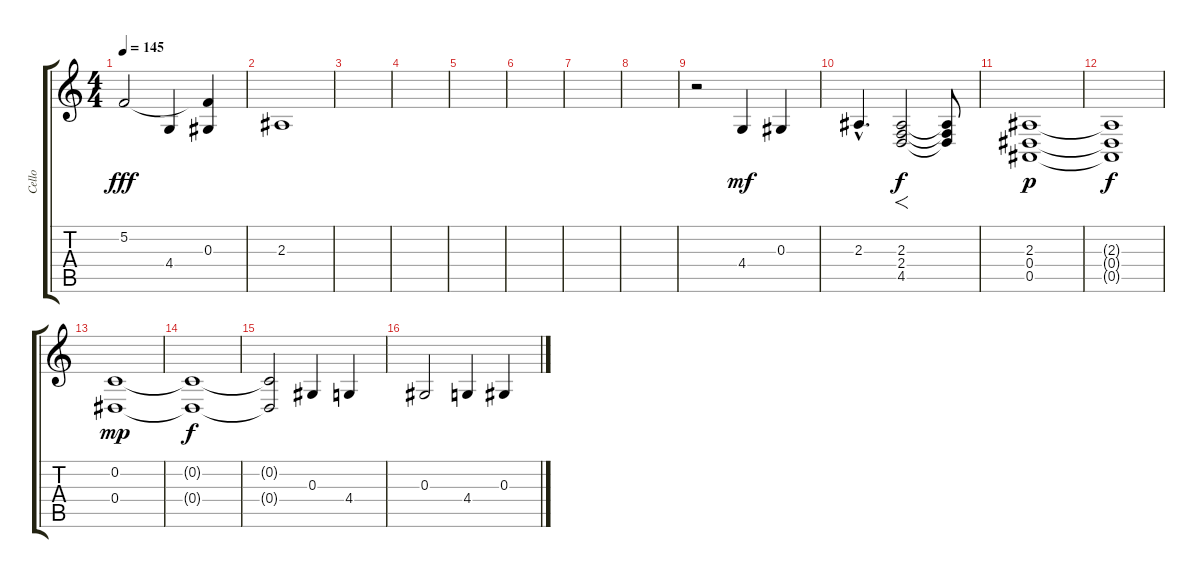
\track ("Cello" "Cello") {instrument stringensemble2}
\staff {score tabs}
\tuning (F4 C4 Ab3 Eb3 Bb2 F2) {hide}
\ts (4 4)
\tempo 145
\clef g2
\ks c
5.2.2{dy fff} 4.4.4 (5.2{t} 0.3).4 |
2.3.1 |
|
|
|
|
|
|
r.2 4.4.4{dy mf} 0.3.4 |
2.3{hac}.4{d} (2.3 2.4 4.5).2{f dy f} (2.3{t} 2.4{t} 4.5{t}).8 |
(2.3 0.4 0.5).1{dy p} |
(2.3{t} 0.4{t} 0.5{t}).1{dy f} |
(0.2 0.4).1{dy mp} |
(0.2{t} 0.4{t}).1{dy f} |
(0.2{t} 0.4{t}).2 0.3.4 4.4.4 |
0.3.2 4.4.4 0.3.4
